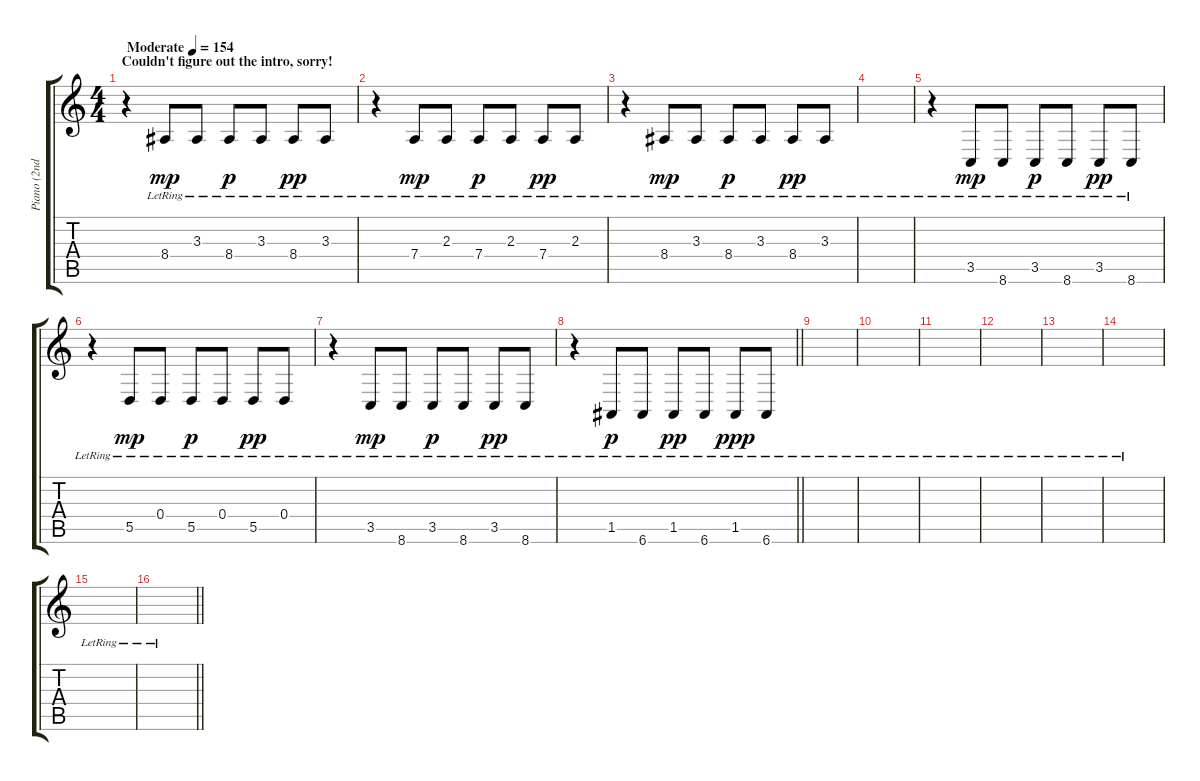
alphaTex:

\track ("Piano (2nd)" "Piano (2nd") {instrument acousticgrandpiano}
\staff {score tabs}
\tuning (E4 B3 G3 D3 A2 E2) {hide}
\ts (4 4)
\section ("" "Couldn't figure out the intro, sorry!")
\tempo (154 "Moderate")
\clef g2
\ks c
r.4{dy mp instrument electricgrandpiano} 8.4{lr}.8 3.3{lr}.8 8.4{lr}.8{dy p} 3.3{lr}.8 8.4{lr}.8{dy pp} 3.3{lr}.8 |
r.4 7.4{lr}.8{dy mp} 2.3{lr}.8 7.4{lr}.8{dy p} 2.3{lr}.8 7.4{lr}.8{dy pp} 2.3{lr}.8 |
r.4 8.4{lr}.8{dy mp} 3.3{lr}.8 8.4{lr}.8{dy p} 3.3{lr}.8 8.4{lr}.8{dy pp} 3.3{lr}.8 |
|
r.4 3.5{lr}.8{dy mp} 8.6{lr}.8 3.5{lr}.8{dy p} 8.6{lr}.8 3.5{lr}.8{dy pp} 8.6{lr}.8 |
r.4 5.5{lr}.8{dy mp} 0.4{lr}.8 5.5{lr}.8{dy p} 0.4{lr}.8 5.5{lr}.8{dy pp} 0.4{lr}.8 |
r.4 3.5{lr}.8{dy mp} 8.6{lr}.8 3.5{lr}.8{dy p} 8.6{lr}.8 3.5{lr}.8{dy pp} 8.6{lr}.8 |
\barLineRight lightlight
r.4 1.5{lr}.8{dy p} 6.6{lr}.8 1.5{lr}.8{dy pp} 6.6{lr}.8 1.5{lr}.8{dy ppp} 6.6{lr}.8 |
\section ("" "")
|
|
|
|
|
|
|
\barLineRight lightlight
